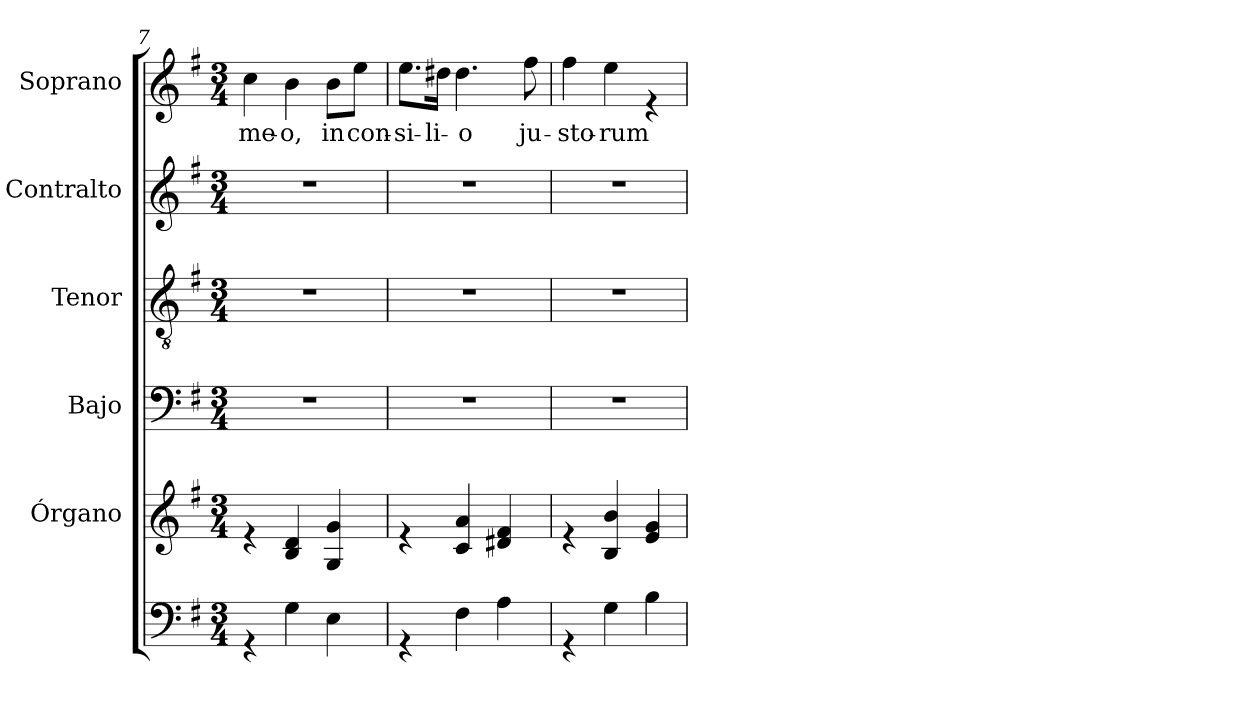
**kern	**kern	**kern	**kern	**kern	**kern	**text
*part6	*part5	*part4	*part3	*part2	*part1	*part1
*staff6	*staff5	*staff4	*staff3	*staff2	*staff1	*staff1
*	*I"Órgano	*I"Bajo	*I"Tenor	*I"Contralto	*I"Soprano	*
!!LO:LB:g=z
*clefF4	*clefG2	*clefF4	*clefGv2	*clefG2	*clefG2	*
*k[f#]	*k[f#]	*k[f#]	*k[f#]	*k[f#]	*k[f#]	*
*G:	*G:	*G:	*G:	*G:	*G:	*
*M3/4	*M3/4	*M3/4	*M3/4	*M3/4	*M3/4	*
=7	=7	=7	=7	=7	=7	=7
!	!	!	!	!	!	!LO:LY:b
4rGG	4re	2.r	2.r	2.r	4cc\	me-
!	!	!	!	!	!	!LO:LY:b
4G\	4B/ 4d/	.	.	.	4b\	-o,
!	!	!	!	!	!	!LO:LY:b
4E\	4G/ 4g/	.	.	.	8b\L	in
!	!	!	!	!	!	!LO:LY:b
.	.	.	.	.	8ee\J	con-
!!LO:LB:g=z
=8	=8	=8	=8	=8	=8	=8
!	!	!	!	!	!	!LO:LY:b
4rGG	4re	2.r	2.r	2.r	8.ee\L	-si-
!	!	!	!	!	!	!LO:LY:b
.	.	.	.	.	16dd#X\Jk	-li-
!	!	!	!	!	!	!LO:LY:b
4F#\	4c/ 4a/	.	.	.	4.dd#\	-o
4A\	4d#X/ 4f#/	.	.	.	.	.
!	!	!	!	!	!	!LO:LY:b
.	.	.	.	.	8ff#\	ju-
=9	=9	=9	=9	=9	=9	=9
!	!	!	!	!	!	!LO:LY:b
4rGG	4re	2.r	2.r	2.r	4ff#\	-sto-
!	!	!	!	!	!	!LO:LY:b
4G\	4B/ 4b/	.	.	.	4ee\	-rum
4B\	4e/ 4g/	.	.	.	4re	.
=	=	=	=	=	=	=
*-	*-	*-	*-	*-	*-	*-
